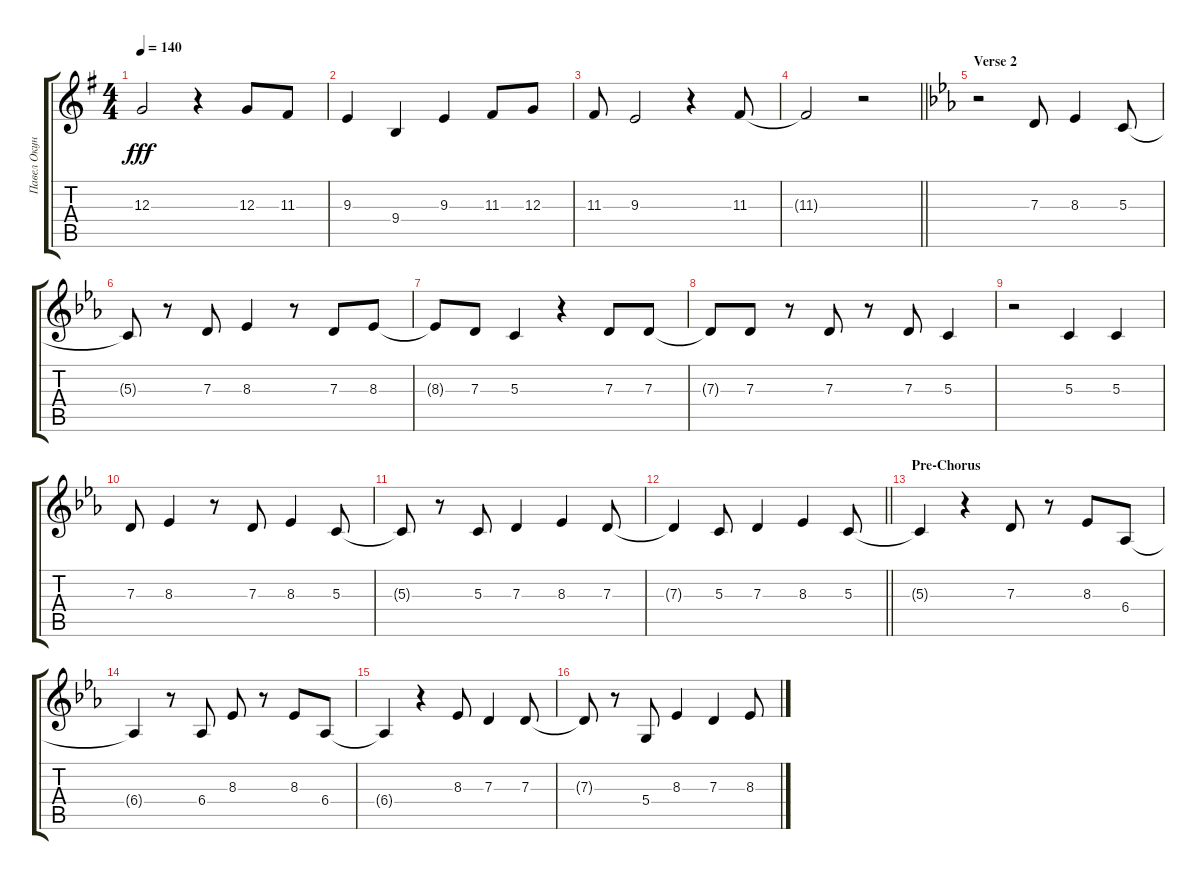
\track ("Павел Окунев" "Павел Окун") {instrument altosax}
\staff {score tabs}
\tuning (E4 B3 G3 D3 A2 E2) {hide}
\ts (4 4)
\tempo 140
\clef g2
\ks g
12.3{t}.2{dy fff} r.4 12.3.8 11.3.8 |
9.3.4 9.4.4 9.3.4 11.3.8 12.3.8 |
11.3.8 9.3.2 r.4 11.3.8 |
\barLineRight lightlight
11.3{t}.2 r.2 |
\section ("" "Verse 2")
\ks eb
r.2 7.3.8 8.3.4 5.3.8 |
5.3{t}.8 r.8 7.3.8 8.3.4 r.8 7.3.8 8.3.8 |
8.3{t}.8 7.3.8 5.3.4 r.4 7.3.8 7.3.8 |
7.3{t}.8 7.3.8 r.8 7.3.8 r.8 7.3.8 5.3.4 |
r.2 5.3.4 5.3.4 |
7.3.8 8.3.4 r.8 7.3.8 8.3.4 5.3.8 |
5.3{t}.8 r.8 5.3.8 7.3.4 8.3.4 7.3.8 |
\barLineRight lightlight
7.3{t}.4 5.3.8 7.3.4 8.3.4 5.3.8 |
\section ("" "Pre-Chorus")
5.3{t}.4 r.4 7.3.8 r.8 8.3.8 6.4.8 |
6.4{t}.4 r.8 6.4.8 8.3.8 r.8 8.3.8 6.4.8 |
6.4{t}.4 r.4 8.3.8 7.3.4 7.3.8 |
7.3{t}.8 r.8 5.4.8 8.3.4 7.3.4 8.3.8
